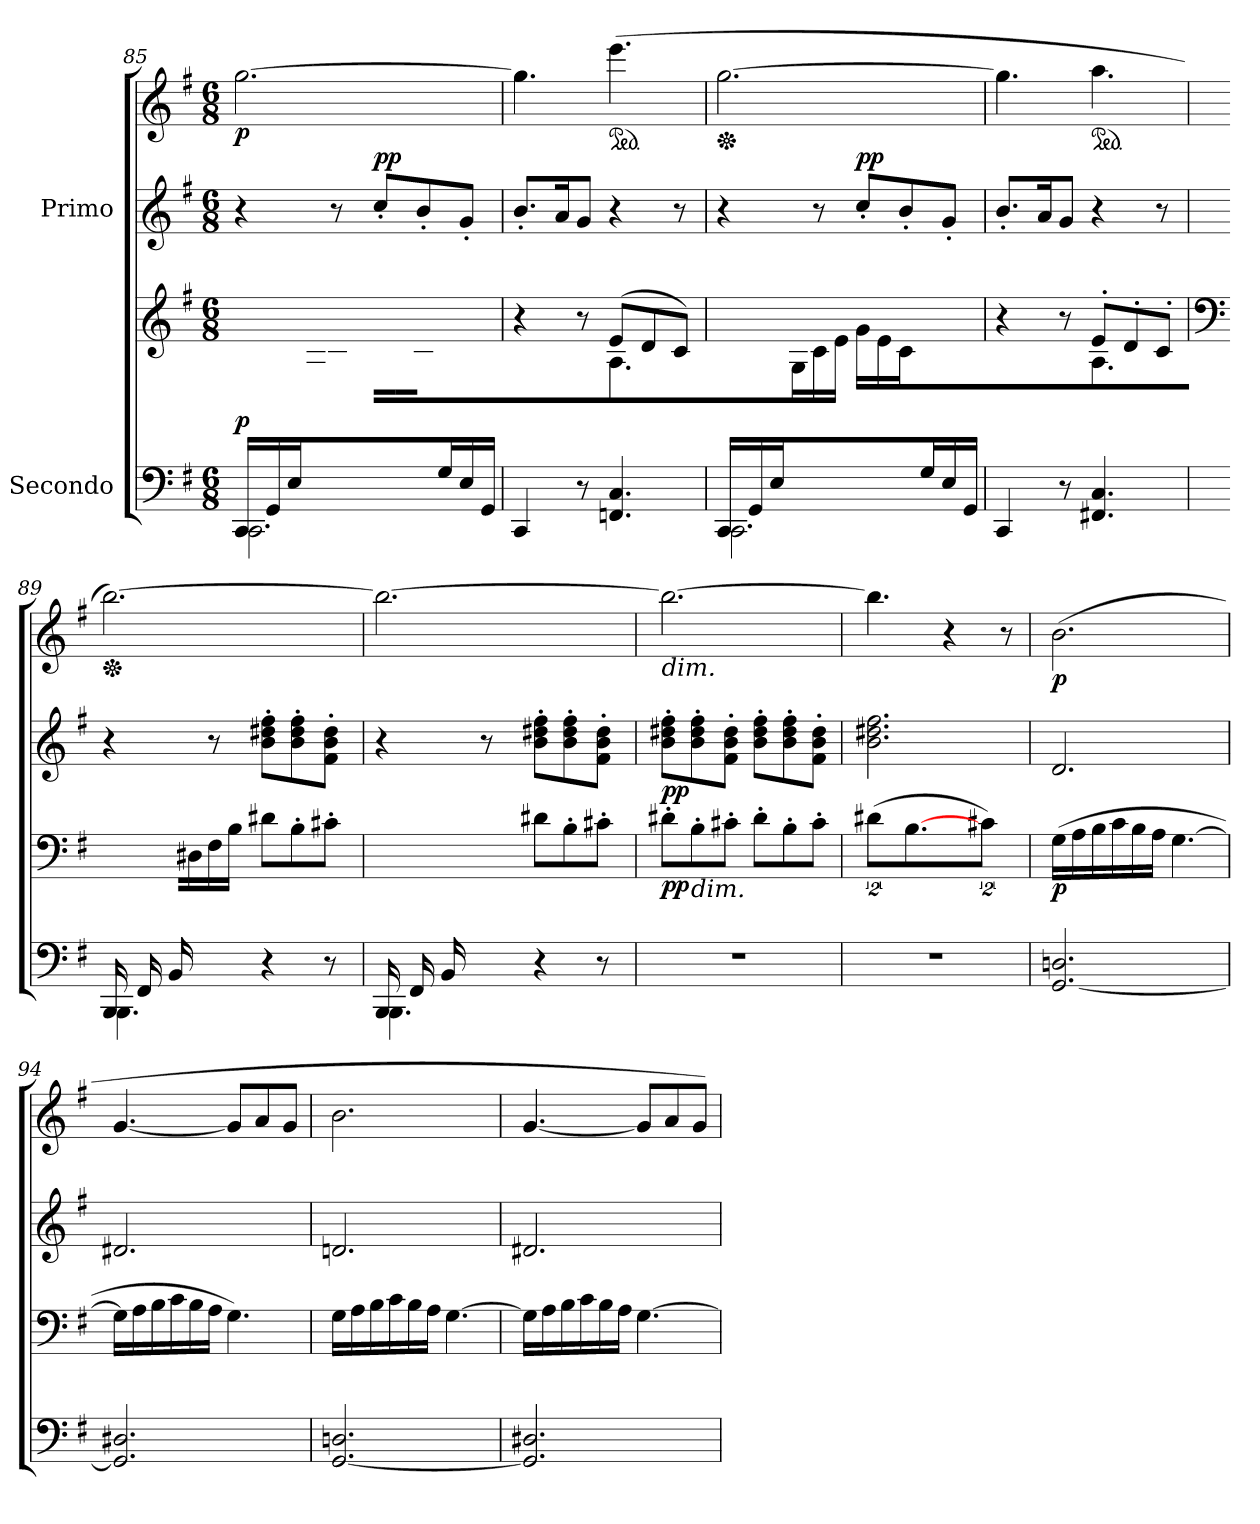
**kern	**kern	**dynam	**kern	**kern	**dynam
*part2	*part2	*part2	*part1	*part1	*part1
*staff4	*staff3	*staff3/4	*staff2	*staff1	*staff1/2
*I"Secondo	*	*	*I"Primo	*	*
!!LO:LB:g=z
*clefF4	*clefG2	*	*clefG2	*clefG2	*
*k[f#]	*k[f#]	*	*k[f#]	*k[f#]	*
*M6/8	*M6/8	*	*M6/8	*M6/8	*
=85	=85	=85	=85	=85	=85
*^	*^	*	*	*	*
!	!	!	!	!LO:DY:b	!	!	!LO:DY:b
16CC/LL	2.CC\	2.ryy	8.ryy	p	4r	[2.gg\	p
16GG/	.	.	.	.	.	.	.
16E/	.	.	.	.	.	.	.
4.ryy	.	.	16G\	.	.	.	.
.	.	.	16c\	.	8r	.	.
.	.	.	16e\JJ	.	.	.	.
!	!	!	!	!	!	!	!LO:DY:a=2
.	.	.	16g\LL	.	8cc'/L	.	pp
.	.	.	16e\	.	.	.	.
.	.	.	16c\	.	8b'/	.	.
16G/	.	.	8.ryy	.	.	.	.
16E/	.	.	.	.	8g'/J	.	.
16GG/JJ	.	.	.	.	.	.	.
*v	*v	*	*	*	*	*	*
=86	=86	=86	=86	=86	=86	=86
4CC/	4r	4rffyy	.	8.b'/L	4.gg\]	.
.	.	.	.	16a/K	.	.
8r	8r	8rffyy	.	8g/J	.	.
*	*	*	*	*	*ped	*
4.FFn/ 4.C/	(>8e/L	4.A\	.	4r	(>4.eee\	.
.	8d/	.	.	.	.	.
.	8c/J)	.	.	8r	.	.
=87	=87	=87	=87	=87	=87	=87
*^	*	*	*	*	*	*
*	*	*	*	*	*	*Xped	*
16CC/LL	2.CC\	2.ryy	8.ryy	.	4r	[2.gg\	.
16GG/	.	.	.	.	.	.	.
16E/	.	.	.	.	.	.	.
4.ryy	.	.	16G\	.	.	.	.
.	.	.	16c\	.	8r	.	.
.	.	.	16e\JJ	.	.	.	.
!	!	!	!	!	!	!	!LO:DY:a=2
.	.	.	16g\LL	.	8cc'/L	.	pp
.	.	.	16e\	.	.	.	.
.	.	.	16c\	.	8b'/	.	.
16G/	.	.	8.ryy	.	.	.	.
16E/	.	.	.	.	8g'/J	.	.
16GG/JJ	.	.	.	.	.	.	.
*v	*v	*	*	*	*	*	*
=88	=88	=88	=88	=88	=88	=88
*	*	*	*	*	*^	*
4CC/	4r	4rffyy	.	8.b'/L	4.gg\]	4.ryy	.
.	.	.	.	16a/K	.	.	.
8r	8r	8rffyy	.	8g/J	.	.	.
*	*	*	*	*	*ped	*	*
4.FF#X/ 4.C/	8e'/L	4.A\	.	4r	4.aa\	[4aayy	.
.	8d'/	.	.	.	.	.	.
.	8c'/J	.	.	8r	.	8aayy]	.
*	*v	*v	*	*	*v	*v	*
!!LO:LB:g=z
=89	=89	=89	=89	=89	=89
*	*clefF4	*	*	*	*
*^	*	*	*	*	*
*	*	*	*	*	*Xped	*
(>16BBB/LL	4.BBB\	8.ryy	.	4r	[2.bb\)	.
16FF#/	.	.	.	.	.	.
16BB/	.	.	.	.	.	.
2ryy	.	16D#X\	.	.	.	.
.	.	16F#\	.	8r	.	.
.	.	16B\JJ	.	.	.	.
.	4r	8d#X\L)	.	8b\' 8dd#X\' 8ff#\'L	.	.
.	.	8B'\	.	8b\' 8dd#\' 8ff#\'	.	.
.	8r	8c#X'\J	.	8f#\' 8b\' 8dd#\'J	.	.
16ryy	.	.	.	.	.	.
=90	=90	=90	=90	=90	=90	=90
(>16BBB/LL	4.BBB\	8.ryy	.	4r	2.bb\_	.
16FF#/	.	.	.	.	.	.
16BB/	.	.	.	.	.	.
2ryy	.	16D#X\	.	.	.	.
.	.	16F#\	.	8r	.	.
.	.	16B\JJ	.	.	.	.
.	4r	8d#X\L)	.	8b\' 8dd#X\' 8ff#\'L	.	.
.	.	8B'\	.	8b\' 8dd#\' 8ff#\'	.	.
.	8r	8c#X'\J	.	8f#\' 8b\' 8dd#\'J	.	.
16ryy	.	.	.	.	.	.
*v	*v	*	*	*	*	*
=91	=91	=91	=91	=91	=91
!	!	!	!	!LO:TX:b:i:t=dim.	!
!	!	!LO:DY:b	!	!	!LO:DY:b=2
2.r	8d#X'\L	pp	8b\' 8dd#X\' 8ff#\'L	2.bb\_	pp
!	!LO:TX:b:i:t=dim.	!	!	!	!
.	8B'\	.	8b\' 8dd#\' 8ff#\'	.	.
.	8c#X'\J	.	8f#\' 8b\' 8dd#\'J	.	.
.	8d#'\L	.	8b\' 8dd#\' 8ff#\'L	.	.
.	8B'\	.	8b\' 8dd#\' 8ff#\'	.	.
.	8c#'\J	.	8f#\' 8b\' 8dd#\'J	.	.
=92	=92	=92	=92	=92	=92
2.r	(>16%3d#X\L	.	2.b\ 2.dd#X\ 2.ff#\	4.bb\]	.
.	[4.B\	.	.	.	.
.	.	.	.	4r	.
.	16%3c#X\J)	.	.	.	.
.	.	.	.	8r	.
!!LO:PB:g=z
=93	=93	=93	=93	=93	=93
!	!	!LO:DY:b	!	!	!LO:DY:b
[2.GG/ 2.Dn/	(>16G\LL	p	2.d/	(>2.b\	p
.	16A\	.	.	.	.
.	16B\	.	.	.	.
.	16c\	.	.	.	.
.	16B\	.	.	.	.
.	16A\JJ	.	.	.	.
.	[4.G\	.	.	.	.
=94	=94	=94	=94	=94	=94
2.GG/] 2.D#X/	16G\LL]	.	2.d#X/	[4.g/	.
.	16A\	.	.	.	.
.	16B\	.	.	.	.
.	16c\	.	.	.	.
.	16B\	.	.	.	.
.	16A\JJ	.	.	.	.
.	4.G\)	.	.	8g/L]	.
.	.	.	.	8a/	.
.	.	.	.	8g/J	.
=95	=95	=95	=95	=95	=95
[2.GG/ 2.Dn/	16G\LL	.	2.dn/	2.b\	.
.	16A\	.	.	.	.
.	16B\	.	.	.	.
.	16c\	.	.	.	.
.	16B\	.	.	.	.
.	16A\JJ	.	.	.	.
.	[4.G\	.	.	.	.
=96	=96	=96	=96	=96	=96
2.GG/] 2.D#X/	16G\LL]	.	2.d#X/	[4.g/	.
.	16A\	.	.	.	.
.	16B\	.	.	.	.
.	16c\	.	.	.	.
.	16B\	.	.	.	.
.	16A\JJ	.	.	.	.
.	[4.G\	.	.	8g/L]	.
.	.	.	.	8a/	.
.	.	.	.	8g/J)	.
=	=	=	=	=	=
*-	*-	*-	*-	*-	*-
